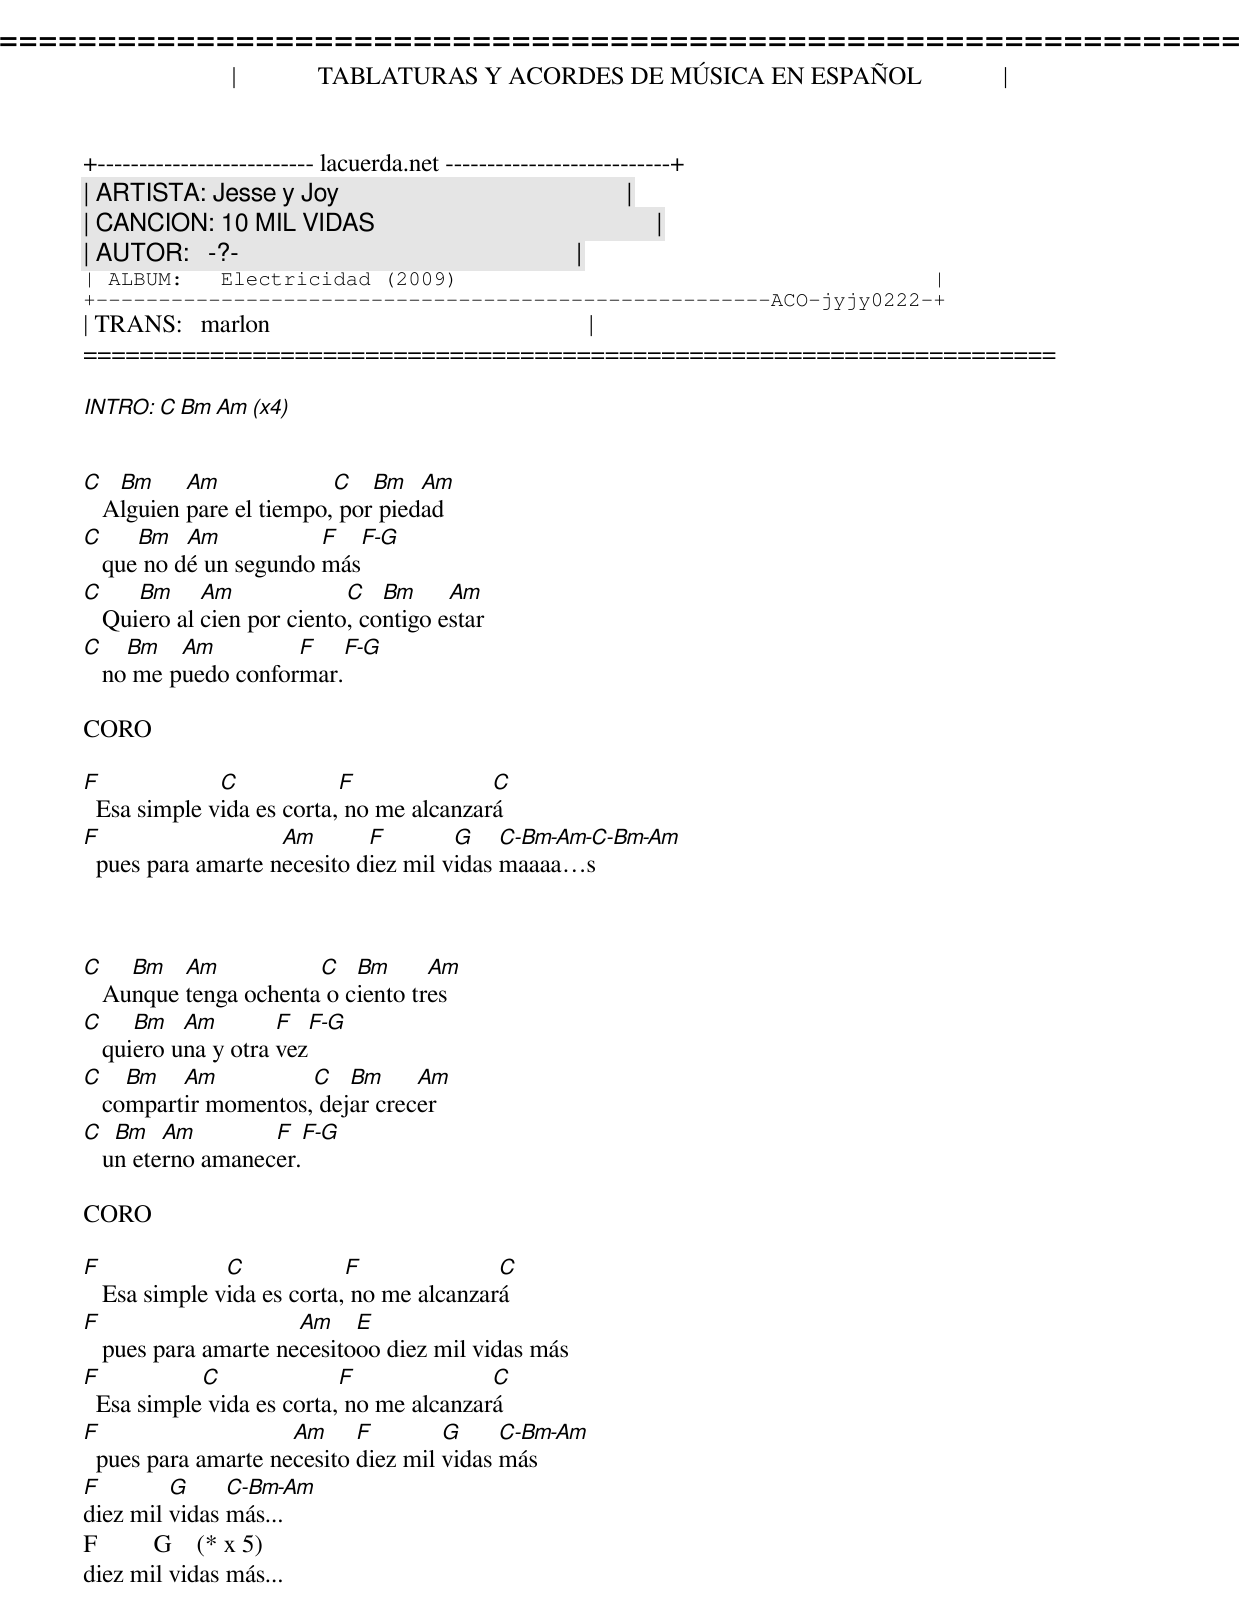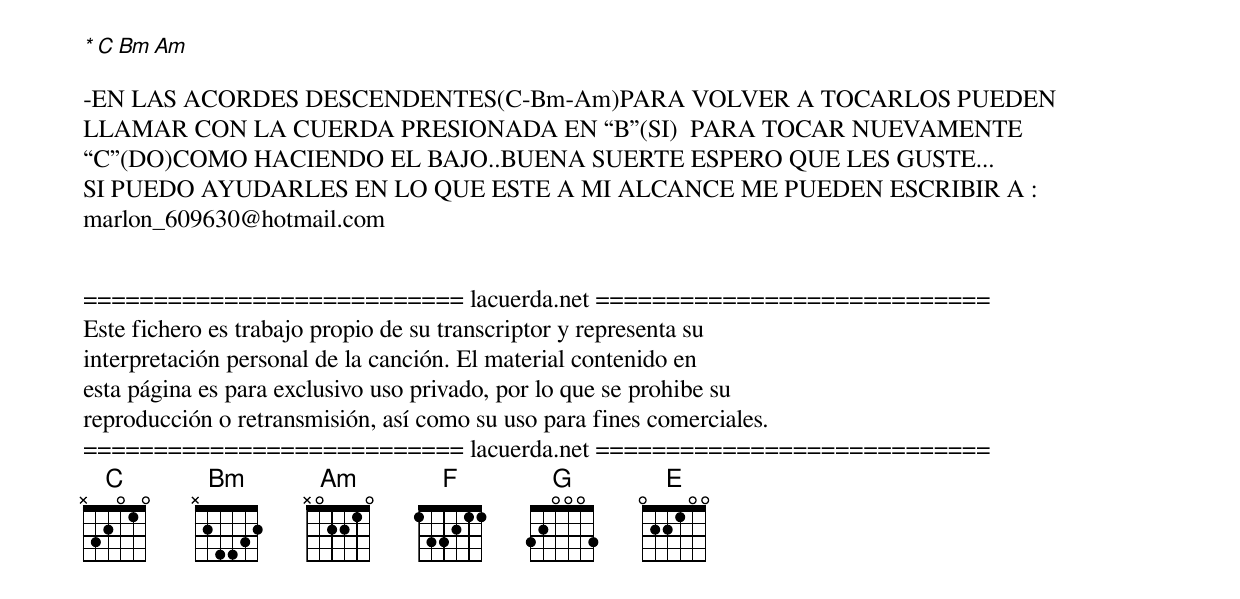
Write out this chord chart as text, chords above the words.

=====================================================================
|             TABLATURAS Y ACORDES DE MÚSICA EN ESPAÑOL             |
+-------------------------- lacuerda.net ---------------------------+
| ARTISTA: Jesse y Joy                                              |
| CANCION: 10 MIL VIDAS                                             |
| AUTOR:   -?-                                                      |
| ALBUM:   Electricidad (2009)                                      |
+------------------------------------------------------ACO-jyjy0222-+
| TRANS:   marlon                                                   |
=====================================================================

INTRO: C   Bm   Am     (x4)


C   Bm     Am             C   Bm   Am
   Alguien pare el tiempo, por piedad
C     Bm   Am           F   F-G
   que no dé un segundo más
C     Bm     Am             C   Bm     Am
   Quiero al cien por ciento, contigo estar
C    Bm   Am         F    F-G
   no me puedo conformar.

CORO

F             C            F              C
  Esa simple vida es corta, no me alcanzará
F                   Am       F        G    C-Bm-Am-C-Bm-Am
  pues para amarte necesito diez mil vidas maaaas



C    Bm   Am           C   Bm      Am
   Aunque tenga ochenta o ciento tres
C     Bm   Am        F   F-G
   quiero una y otra vez
C    Bm   Am          C   Bm     Am
   compartir momentos, dejar crecer
C   Bm   Am        F    F-G
   un eterno amanecer.

CORO

F              C            F              C
   Esa simple vida es corta, no me alcanzará
F                     Am    E
   pues para amarte necesitooo diez mil vidas más
F           C              F              C
  Esa simple vida es corta, no me alcanzará
F                    Am     F        G     C-Bm-Am
  pues para amarte necesito diez mil vidas más
F        G     C-Bm-Am
diez mil vidas más...
F         G    (* x 5)
diez mil vidas más...


* C Bm Am

-EN LAS ACORDES DESCENDENTES(C-Bm-Am)PARA VOLVER A TOCARLOS PUEDEN
LLAMAR CON LA CUERDA PRESIONADA EN B(SI)  PARA TOCAR NUEVAMENTE
C(DO)COMO HACIENDO EL BAJO..BUENA SUERTE ESPERO QUE LES GUSTE...
SI PUEDO AYUDARLES EN LO QUE ESTE A MI ALCANCE ME PUEDEN ESCRIBIR A :
marlon_609630@hotmail.com


=========================== lacuerda.net ============================
Este fichero es trabajo propio de su transcriptor y representa su
interpretación personal de la canción. El material contenido en
esta página es para exclusivo uso privado, por lo que se prohibe su
reproducción o retransmisión, así como su uso para fines comerciales.
=========================== lacuerda.net ============================
